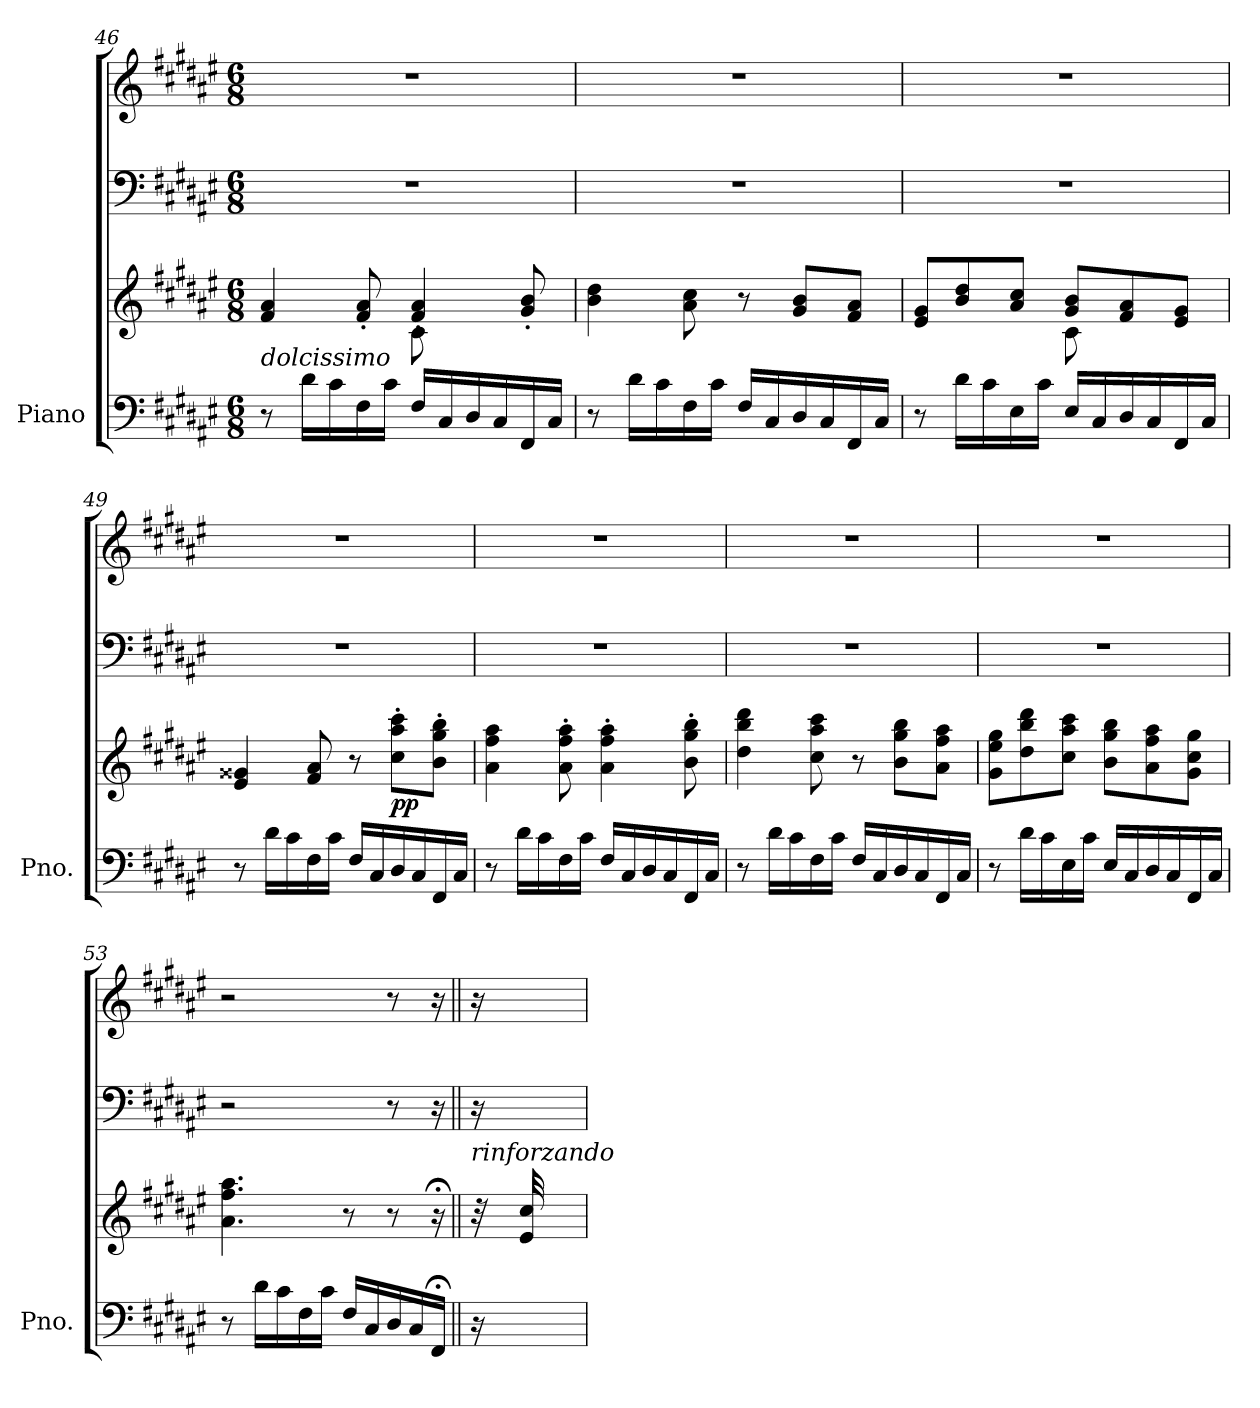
**kern	**kern	**kern	**kern	**dynam
*part1	*part1	*part1	*part1	*part1
*staff4	*staff3	*staff2	*staff1	*staff1/2/3/4
*I"Piano	*	*	*	*
*I'Pno.	*	*	*	*
!!LO:LB:g=z
*clefF4	*clefG2	*clefF4	*clefG2	*
*k[f#c#g#d#a#e#]	*k[f#c#g#d#a#e#]	*k[f#c#g#d#a#e#]	*k[f#c#g#d#a#e#]	*
*M6/8	*M6/8	*M6/8	*M6/8	*
=46	=46	=46	=46	=46
*	*^	*	*	*
!LO:TX:a:i:t=dolcissimo	!	!	!	!	!
8r	4ryy	4f#/ 4a#/	2.r	2.r	.
16d#\LL	.	.	.	.	.
16c#\	.	.	.	.	.
16F#\	8ryy	8f#/' 8a#/'	.	.	.
16c#\JJ	.	.	.	.	.
16F#/LL	8c#:\	4f#/' 4a#/'	.	.	.
16C#/	.	.	.	.	.
16D#/	4ryy	.	.	.	.
16C#/	.	.	.	.	.
16FF#/	.	8g#/' 8b/'	.	.	.
16C#/JJ	.	.	.	.	.
*	*v	*v	*	*	*
=47	=47	=47	=47	=47
8r	4b\ 4dd#\	2.r	2.r	.
16d#\LL	.	.	.	.
16c#\	.	.	.	.
16F#\	8a#\ 8cc#\	.	.	.
16c#\JJ	.	.	.	.
16F#/LL	8r	.	.	.
16C#/	.	.	.	.
16D#/	8g#/ 8b/L	.	.	.
16C#/	.	.	.	.
16FF#/	8f#/ 8a#/J	.	.	.
16C#/JJ	.	.	.	.
=48	=48	=48	=48	=48
*	*^	*	*	*
8r	4ryy	8e#/ 8g#/L	2.r	2.r	.
16d#\LL	.	8b/ 8dd#/	.	.	.
16c#\	.	.	.	.	.
16E#\	8ryy	8a#/ 8cc#/J	.	.	.
16c#\JJ	.	.	.	.	.
16E#/LL	8c#\	8g#/ 8b/L	.	.	.
16C#/	.	.	.	.	.
16D#/	4ryy	8f#/ 8a#/	.	.	.
16C#/	.	.	.	.	.
16FF#/	.	8e#/ 8g#/J	.	.	.
16C#/JJ	.	.	.	.	.
*	*v	*v	*	*	*
=49	=49	=49	=49	=49
8r	4e#/ 4g##X/	2.r	2.r	.
16d#\LL	.	.	.	.
16c#\	.	.	.	.
16F#\	8f#/ 8a#/	.	.	.
16c#\JJ	.	.	.	.
16F#/LL	8r	.	.	.
16C#/	.	.	.	.
!	!	!	!	!LO:DY:b=3
16D#/	8cc#\' 8aa#\' 8ccc#\'L	.	.	pp
16C#/	.	.	.	.
16FF#/	8b\' 8gg#\' 8bb\'J	.	.	.
16C#/JJ	.	.	.	.
!!LO:LB:g=z
=50	=50	=50	=50	=50
8r	4a#\ 4ff#\ 4aa#\	2.r	2.r	.
16d#\LL	.	.	.	.
16c#\	.	.	.	.
16F#\	8a#\' 8ff#\' 8aa#\'	.	.	.
16c#\JJ	.	.	.	.
16F#/LL	4a#\' 4ff#\' 4aa#\'	.	.	.
16C#/	.	.	.	.
16D#/	.	.	.	.
16C#/	.	.	.	.
16FF#/	8b\' 8gg#\' 8bb\'	.	.	.
16C#/JJ	.	.	.	.
=51	=51	=51	=51	=51
8r	4dd#\ 4bb\ 4ddd#\	2.r	2.r	.
16d#\LL	.	.	.	.
16c#\	.	.	.	.
16F#\	8cc#\ 8aa#\ 8ccc#\	.	.	.
16c#\JJ	.	.	.	.
16F#/LL	8r	.	.	.
16C#/	.	.	.	.
16D#/	8b\ 8gg#\ 8bb\L	.	.	.
16C#/	.	.	.	.
16FF#/	8a#\ 8ff#\ 8aa#\J	.	.	.
16C#/JJ	.	.	.	.
=52	=52	=52	=52	=52
8r	8g#\ 8ee#\ 8gg#\L	2.r	2.r	.
16d#\LL	8dd#\ 8bb\ 8ddd#\	.	.	.
16c#\	.	.	.	.
16E#\	8cc#\ 8aa#\ 8ccc#\J	.	.	.
16c#\JJ	.	.	.	.
16E#/LL	8b\ 8gg#\ 8bb\L	.	.	.
16C#/	.	.	.	.
16D#/	8a#\ 8ff#\ 8aa#\	.	.	.
16C#/	.	.	.	.
16FF#/	8g#\ 8cc#\ 8gg#\J	.	.	.
16C#/JJ	.	.	.	.
=53	=53	=53	=53	=53
8r	4.a#\ 4.ff#\ 4.aa#\	2r	2r	.
16d#\LL	.	.	.	.
16c#\	.	.	.	.
16F#\	.	.	.	.
16c#\JJ	.	.	.	.
16F#/LL	8r	.	.	.
16C#/	.	.	.	.
16D#/	8r	8r	8r	.
16C#/	.	.	.	.
16FF#;</JJ	16r;<	16r	16r	.
!!LO:LB:g=z
=54||	=54||	=54||	=54||	=54||
!	!LO:TX:a:i:t=rinforzando	!	!	!
16r	32r	16r	16r	.
.	32e#/ 32cc#/	.	.	.
=	=	=	=	=
*-	*-	*-	*-	*-
